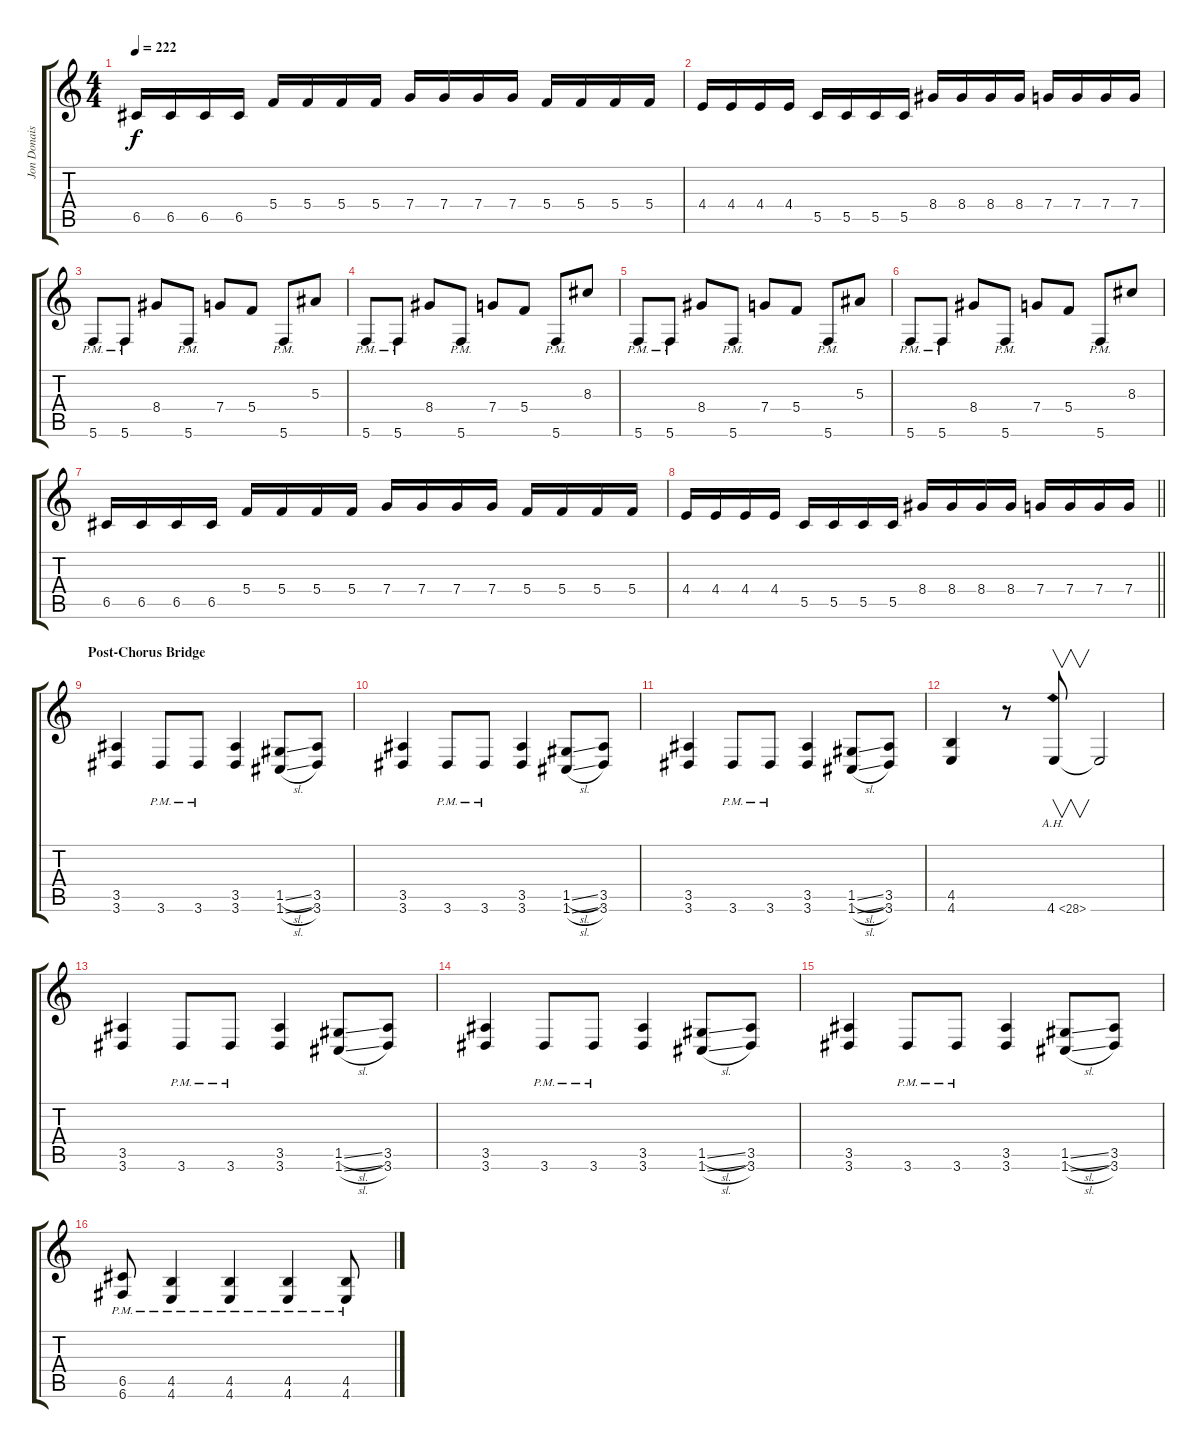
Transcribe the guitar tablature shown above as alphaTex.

\track ("Jon Donais" "Jon Donais") {instrument distortionguitar}
\staff {score tabs}
\tuning (D4 A3 F3 C3 G2 C2) {hide}
\ts (4 4)
\tempo 222
\clef g2
\ks c
6.5.16{dy f} 6.5.16 6.5.16 6.5.16 5.4.16 5.4.16 5.4.16 5.4.16 7.4.16 7.4.16 7.4.16 7.4.16 5.4.16 5.4.16 5.4.16 5.4.16 |
4.4.16 4.4.16 4.4.16 4.4.16 5.5.16 5.5.16 5.5.16 5.5.16 8.4.16 8.4.16 8.4.16 8.4.16 7.4.16 7.4.16 7.4.16 7.4.16 |
5.6{pm}.8 5.6{pm}.8 8.4.8 5.6{pm}.8 7.4.8 5.4.8 5.6{pm}.8 5.3.8 |
5.6{pm}.8 5.6{pm}.8 8.4.8 5.6{pm}.8 7.4.8 5.4.8 5.6{pm}.8 8.3.8 |
5.6{pm}.8 5.6{pm}.8 8.4.8 5.6{pm}.8 7.4.8 5.4.8 5.6{pm}.8 5.3.8 |
5.6{pm}.8 5.6{pm}.8 8.4.8 5.6{pm}.8 7.4.8 5.4.8 5.6{pm}.8 8.3.8 |
6.5.16 6.5.16 6.5.16 6.5.16 5.4.16 5.4.16 5.4.16 5.4.16 7.4.16 7.4.16 7.4.16 7.4.16 5.4.16 5.4.16 5.4.16 5.4.16 |
\barLineRight lightlight
4.4.16 4.4.16 4.4.16 4.4.16 5.5.16 5.5.16 5.5.16 5.5.16 8.4.16 8.4.16 8.4.16 8.4.16 7.4.16 7.4.16 7.4.16 7.4.16 |
\section ("" "Post-Chorus Bridge")
(3.5 3.6).4 3.6{pm}.8 3.6{pm}.8 (3.5 3.6).4 (1.5{sl} 1.6{sl}).8 (3.5 3.6).8 |
(3.5 3.6).4 3.6{pm}.8 3.6{pm}.8 (3.5 3.6).4 (1.5{sl} 1.6{sl}).8 (3.5 3.6).8 |
(3.5 3.6).4 3.6{pm}.8 3.6{pm}.8 (3.5 3.6).4 (1.5{sl} 1.6{sl}).8 (3.5 3.6).8 |
(4.5 4.6).4 r.8 4.6{ah 24}.8{v} 4.6{t}.2 |
(3.5 3.6).4 3.6{pm}.8 3.6{pm}.8 (3.5 3.6).4 (1.5{sl} 1.6{sl}).8 (3.5 3.6).8 |
(3.5 3.6).4 3.6{pm}.8 3.6{pm}.8 (3.5 3.6).4 (1.5{sl} 1.6{sl}).8 (3.5 3.6).8 |
(3.5 3.6).4 3.6{pm}.8 3.6{pm}.8 (3.5 3.6).4 (1.5{sl} 1.6{sl}).8 (3.5 3.6).8 |
(6.5{pm} 6.6{pm}).8 (4.5{pm} 4.6{pm}).4 (4.5{pm} 4.6{pm}).4 (4.5{pm} 4.6{pm}).4 (4.5{pm} 4.6{pm}).8
